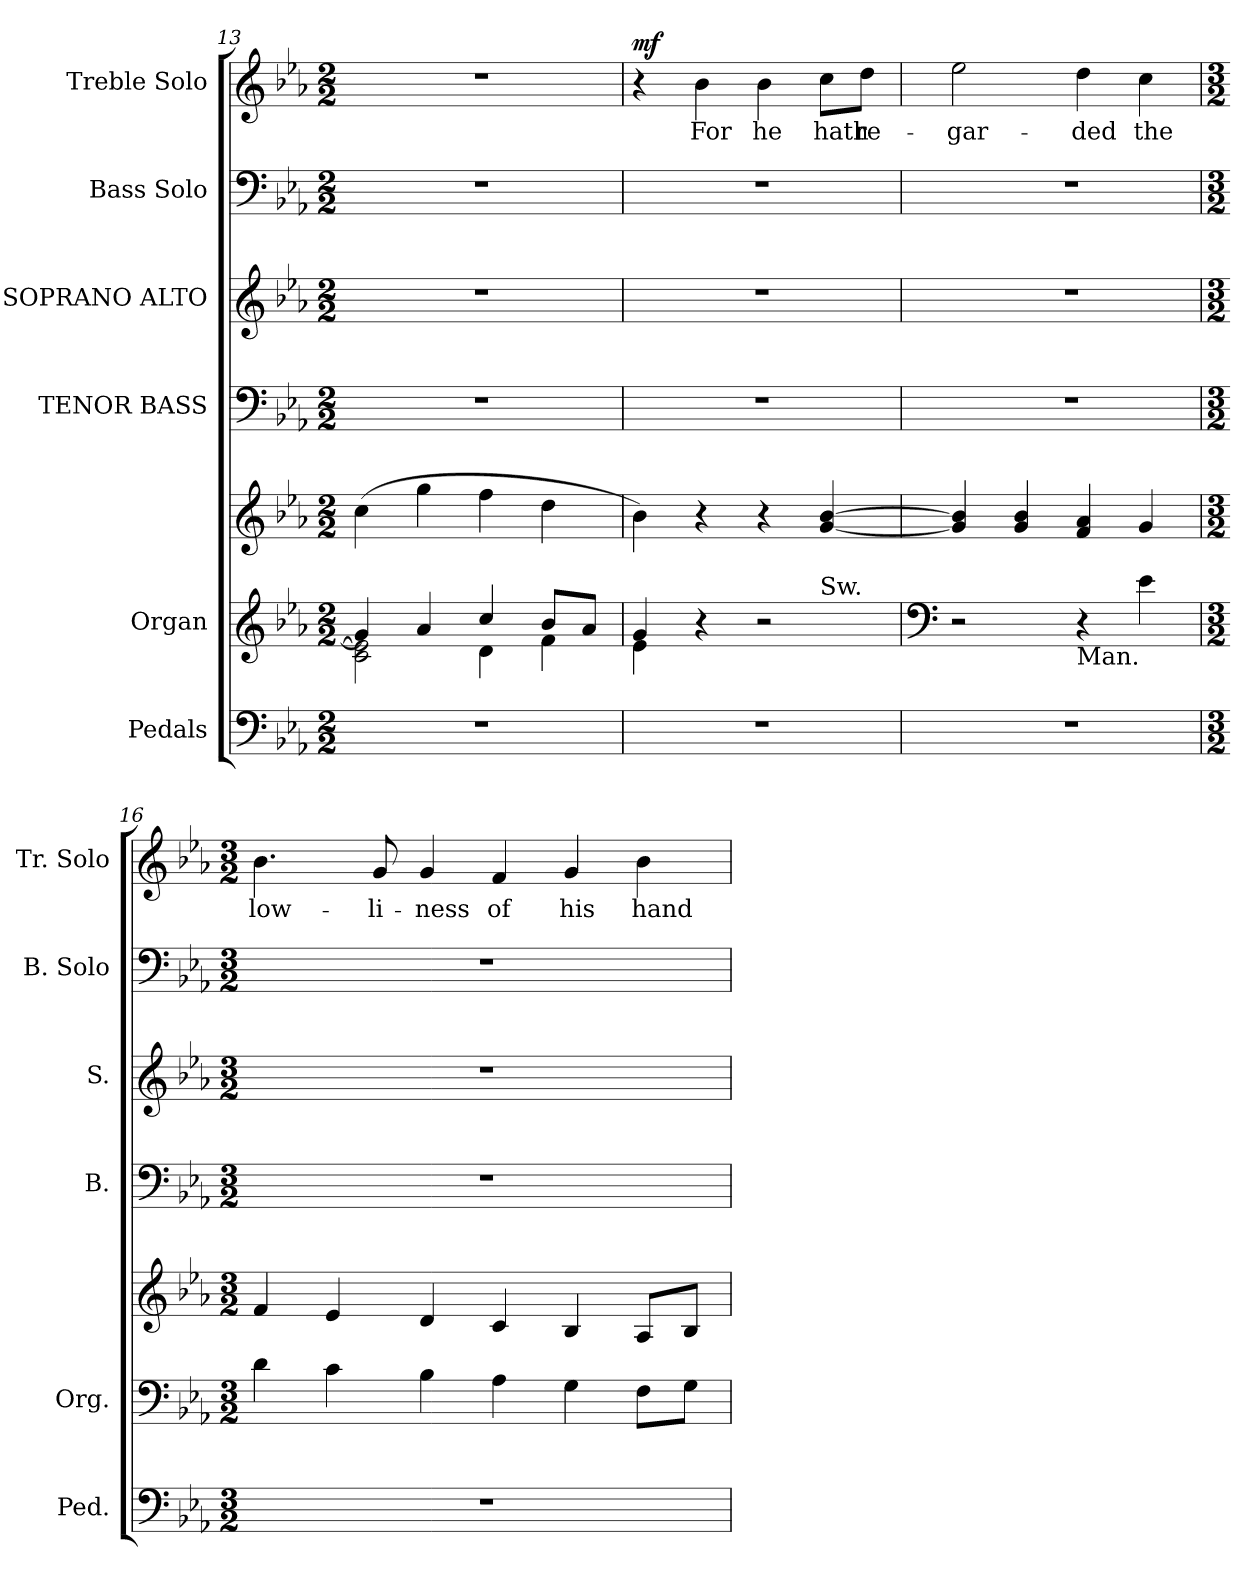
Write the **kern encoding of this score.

**kern	**kern	**kern	**kern	**kern	**kern	**kern	**text	**dynam
*part6	*part5	*part5	*part4	*part3	*part2	*part1	*part1	*part1
*staff7	*staff6	*staff5	*staff4	*staff3	*staff2	*staff1	*staff1	*staff1
*I"Pedals	*I"Organ	*	*I"TENOR BASS	*I"SOPRANO ALTO	*I"Bass Solo	*I"Treble Solo	*	*
*I'Ped.	*I'Org.	*	*I'B.	*I'S.	*I'B. Solo	*I'Tr. Solo	*	*
*clefF4	*clefG2	*clefG2	*clefF4	*clefG2	*clefF4	*clefG2	*	*
*k[b-e-a-]	*k[b-e-a-]	*k[b-e-a-]	*k[b-e-a-]	*k[b-e-a-]	*k[b-e-a-]	*k[b-e-a-]	*	*
*E-:	*E-:	*E-:	*E-:	*E-:	*E-:	*E-:	*	*
*M2/2	*M2/2	*M2/2	*M2/2	*M2/2	*M2/2	*M2/2	*	*
=13	=13	=13	=13	=13	=13	=13	=13	=13
*	*^	*	*	*	*	*	*	*
1r	4gi/]	2ci\ 2e-i]	(4cci\	1r	1r	1r	1r	.	.
.	4a-i/	.	4ggi\	.	.	.	.	.	.
.	4cci/	4di\	4ffi\	.	.	.	.	.	.
.	8b-i/L	4fi\	4ddi\	.	.	.	.	.	.
.	8a-i/J	.	.	.	.	.	.	.	.
=14	=14	=14	=14	=14	=14	=14	=14	=14	=14
*	*	*^	*	*	*	*	*	*	*
1r	4gi/	4e-i\	2.ryy	4b-i\)	1r	1r	1r	4r	.	mf
!	!	!	!	!	!	!	!	!	!LO:LY:b:color=#000000	!
.	4r	4ryy	.	4r	.	.	.	4b-i\	For	.
!	!	!	!	!	!	!	!	!	!LO:LY:b:color=#000000	!
.	2r	2ryy	.	4r	.	.	.	4b-i\	he	.
!	!	!	!LO:TX:a:t=Sw.	!	!	!	!	!	!	!
!	!	!	!	!	!	!	!	!	!LO:LY:b:color=#000000	!
.	.	.	4ryy	[4gi/ [4b-i	.	.	.	8cci\L	hath	.
!	!	!	!	!	!	!	!	!	!LO:LY:b:color=#000000	!
.	.	.	.	.	.	.	.	8ddi\J	re-	.
*	*v	*v	*v	*	*	*	*	*	*	*
=15	=15	=15	=15	=15	=15	=15	=15	=15
*	*clefF4	*	*	*	*	*	*	*
*	*^	*	*	*	*	*	*	*
*	*	*^	*	*	*	*	*	*	*
!	!	!	!	!	!	!	!	!	!LO:LY:b:color=#000000	!
*	*v	*v	*v	*	*	*	*	*	*	*
1r	2r	4gi/] 4b-i]	1r	1r	1r	2ee-i\	-gar-	.
.	.	4gi/ 4b-i	.	.	.	.	.	.
!	!LO:TX:b:t=Man.	!	!	!	!	!	!	!
!	!	!	!	!	!	!	!LO:LY:b:color=#000000	!
.	4r	4fi/ 4a-i	.	.	.	4ddi\	-ded	.
!	!	!	!	!	!	!	!LO:LY:b:color=#000000	!
.	4e-i\	4gi/	.	.	.	4cci\	the	.
!!LO:LB:g=z
=16	=16	=16	=16	=16	=16	=16	=16	=16
*M3/2	*M3/2	*M3/2	*M3/2	*M3/2	*M3/2	*M3/2	*	*
!LO:N:vis=1	!	!	!LO:N:vis=1	!LO:N:vis=1	!LO:N:vis=1	!	!	!
!	!	!	!	!	!	!	!LO:LY:b:color=#000000	!
1.r	4di\	4fi/	1.r	1.r	1.r	4.b-i\	low-	.
.	4ci\	4e-i/	.	.	.	.	.	.
!	!	!	!	!	!	!	!LO:LY:b:color=#000000	!
.	.	.	.	.	.	8gi/	-li-	.
!	!	!	!	!	!	!	!LO:LY:b:color=#000000	!
.	4B-i\	4di/	.	.	.	4gi/	-ness	.
!	!	!	!	!	!	!	!LO:LY:b:color=#000000	!
.	4A-i\	4ci/	.	.	.	4fi/	of	.
!	!	!	!	!	!	!	!LO:LY:b:color=#000000	!
.	4Gi\	4B-i/	.	.	.	4gi/	his	.
!	!	!	!	!	!	!	!LO:LY:b:color=#000000	!
.	8Fi\L	8A-i/L	.	.	.	4b-i\	hand-	.
.	8Gi\J	8B-i/J	.	.	.	.	.	.
=	=	=	=	=	=	=	=	=
*-	*-	*-	*-	*-	*-	*-	*-	*-
